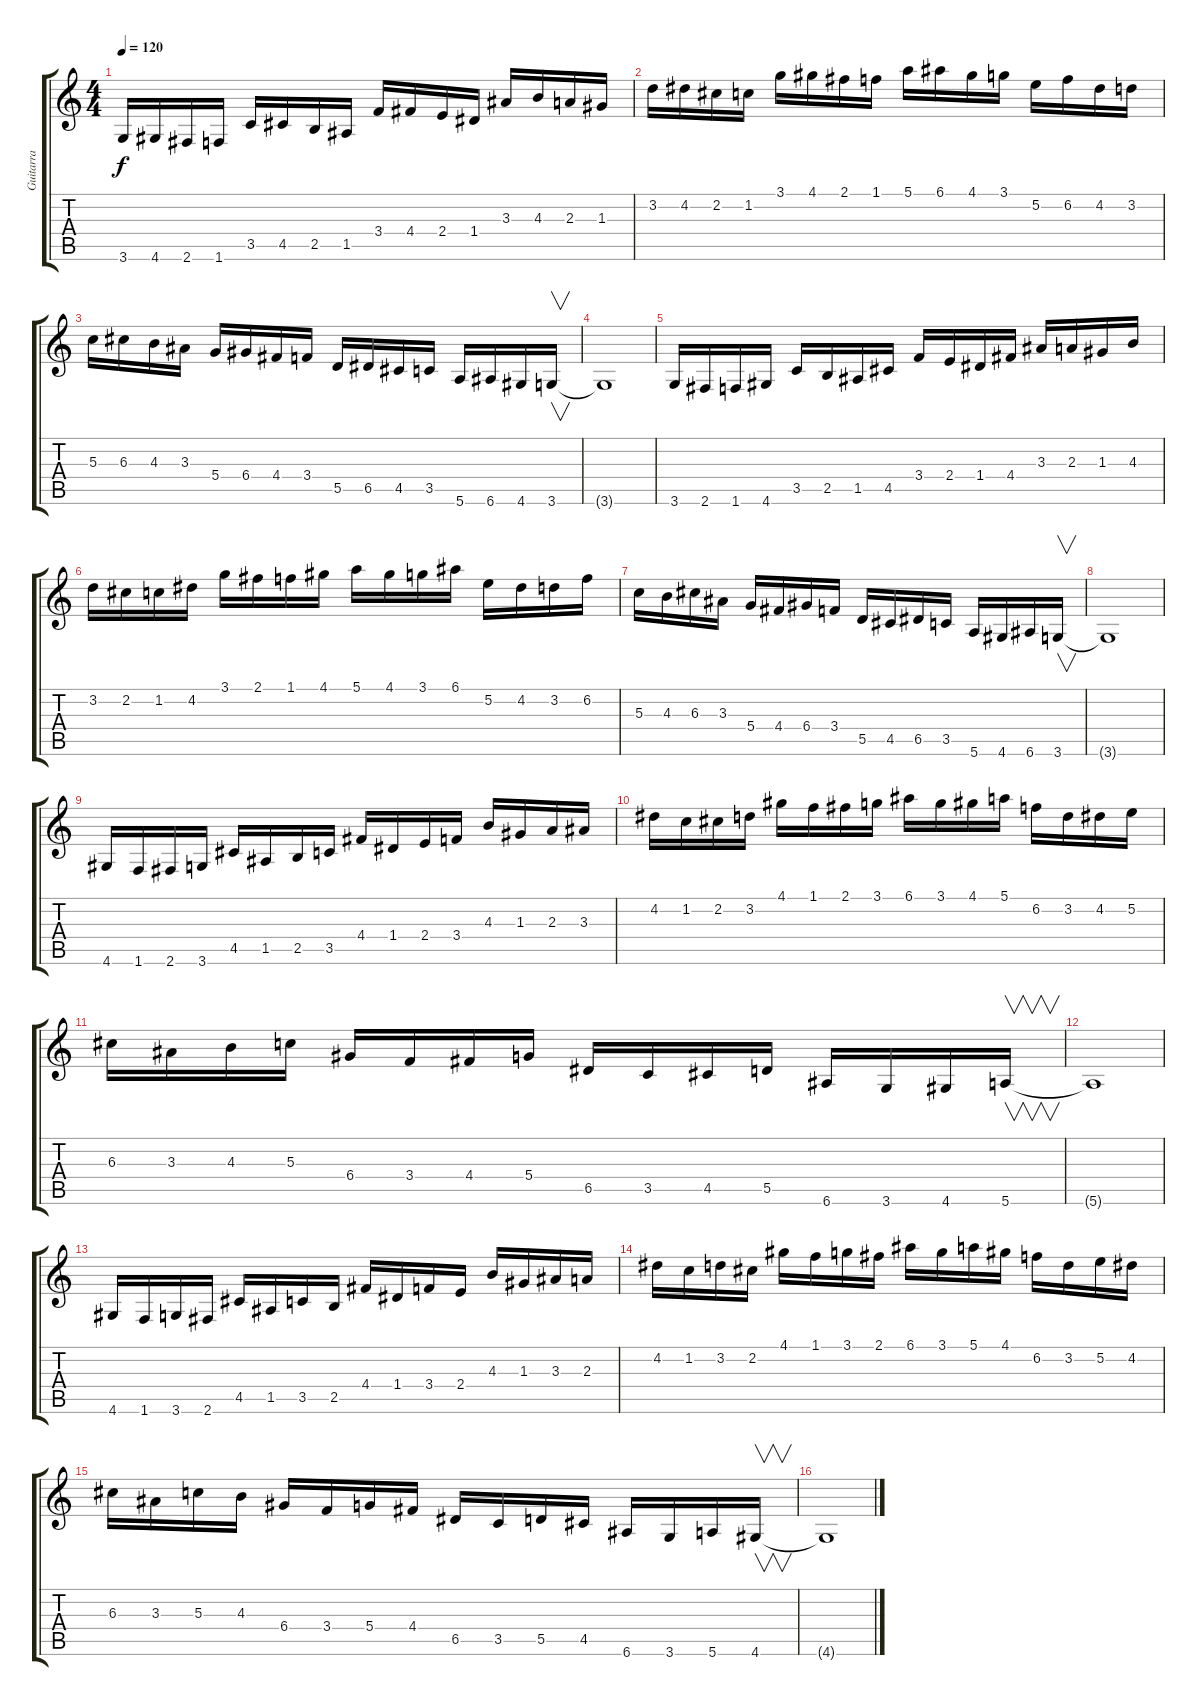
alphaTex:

\track ("Guitarra" "Guitarra") {instrument distortionguitar}
\staff {score tabs}
\tuning (E4 B3 G3 D3 A2 E2) {hide}
\ts (4 4)
\tempo 120
\clef g2
\ks c
3.6.16{dy f} 4.6.16 2.6.16 1.6.16 3.5.16 4.5.16 2.5.16 1.5.16 3.4.16 4.4.16 2.4.16 1.4.16 3.3.16 4.3.16 2.3.16 1.3.16 |
3.2.16 4.2.16 2.2.16 1.2.16 3.1.16 4.1.16 2.1.16 1.1.16 5.1.16 6.1.16 4.1.16 3.1.16 5.2.16 6.2.16 4.2.16 3.2.16 |
5.3.16 6.3.16 4.3.16 3.3.16 5.4.16 6.4.16 4.4.16 3.4.16 5.5.16 6.5.16 4.5.16 3.5.16 5.6.16 6.6.16 4.6.16 3.6.16{v} |
3.6{t}.1 |
3.6.16 2.6.16 1.6.16 4.6.16 3.5.16 2.5.16 1.5.16 4.5.16 3.4.16 2.4.16 1.4.16 4.4.16 3.3.16 2.3.16 1.3.16 4.3.16 |
3.2.16 2.2.16 1.2.16 4.2.16 3.1.16 2.1.16 1.1.16 4.1.16 5.1.16 4.1.16 3.1.16 6.1.16 5.2.16 4.2.16 3.2.16 6.2.16 |
5.3.16 4.3.16 6.3.16 3.3.16 5.4.16 4.4.16 6.4.16 3.4.16 5.5.16 4.5.16 6.5.16 3.5.16 5.6.16 4.6.16 6.6.16 3.6.16{v} |
3.6{t}.1 |
4.6.16 1.6.16 2.6.16 3.6.16 4.5.16 1.5.16 2.5.16 3.5.16 4.4.16 1.4.16 2.4.16 3.4.16 4.3.16 1.3.16 2.3.16 3.3.16 |
4.2.16 1.2.16 2.2.16 3.2.16 4.1.16 1.1.16 2.1.16 3.1.16 6.1.16 3.1.16 4.1.16 5.1.16 6.2.16 3.2.16 4.2.16 5.2.16 |
6.3.16 3.3.16 4.3.16 5.3.16 6.4.16 3.4.16 4.4.16 5.4.16 6.5.16 3.5.16 4.5.16 5.5.16 6.6.16 3.6.16 4.6.16 5.6.16{v} |
5.6{t}.1 |
4.6.16 1.6.16 3.6.16 2.6.16 4.5.16 1.5.16 3.5.16 2.5.16 4.4.16 1.4.16 3.4.16 2.4.16 4.3.16 1.3.16 3.3.16 2.3.16 |
4.2.16 1.2.16 3.2.16 2.2.16 4.1.16 1.1.16 3.1.16 2.1.16 6.1.16 3.1.16 5.1.16 4.1.16 6.2.16 3.2.16 5.2.16 4.2.16 |
6.3.16 3.3.16 5.3.16 4.3.16 6.4.16 3.4.16 5.4.16 4.4.16 6.5.16 3.5.16 5.5.16 4.5.16 6.6.16 3.6.16 5.6.16 4.6.16{v} |
4.6{t}.1
